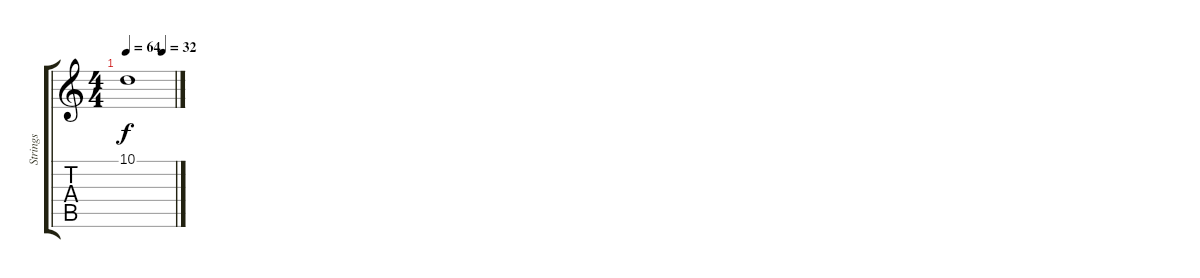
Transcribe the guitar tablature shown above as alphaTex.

\track ("Strings" "Strings") {instrument stringensemble1}
\staff {score tabs}
\tuning (E4 B3 G3 D3 A2 E2) {hide}
\ts (4 4)
\tempo 64
\tempo (32 0.75)
\clef g2
\ks c
10.1{t}.1{dy f}
